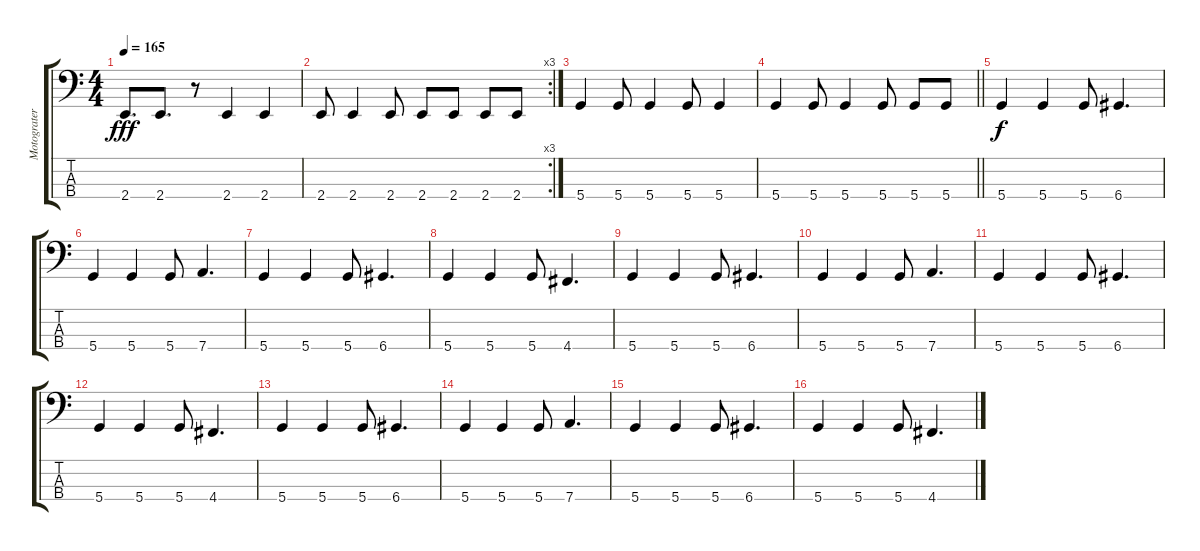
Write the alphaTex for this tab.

\track ("Motograter" "Motograter") {instrument slapbass1}
\staff {score tabs}
\tuning (F2 C2 G1 D1) {hide}
\ts (4 4)
\tempo 165
\clef f4
\ks c
2.4.8{d dy fff} 2.4.8{d} r.8 2.4.4 2.4.4 |
\rc 3
2.4.8 2.4.4 2.4.8 2.4.8 2.4.8 2.4.8 2.4.8 |
5.4.4 5.4.8 5.4.4 5.4.8 5.4.4 |
\barLineRight lightlight
5.4.4 5.4.8 5.4.4 5.4.8 5.4.8 5.4.8 |
5.4.4{dy f} 5.4.4 5.4.8 6.4.4{d} |
5.4.4 5.4.4 5.4.8 7.4.4{d} |
5.4.4 5.4.4 5.4.8 6.4.4{d} |
5.4.4 5.4.4 5.4.8 4.4.4{d} |
5.4.4 5.4.4 5.4.8 6.4.4{d} |
5.4.4 5.4.4 5.4.8 7.4.4{d} |
5.4.4 5.4.4 5.4.8 6.4.4{d} |
5.4.4 5.4.4 5.4.8 4.4.4{d} |
5.4.4 5.4.4 5.4.8 6.4.4{d} |
5.4.4 5.4.4 5.4.8 7.4.4{d} |
5.4.4 5.4.4 5.4.8 6.4.4{d} |
5.4.4 5.4.4 5.4.8 4.4.4{d}
